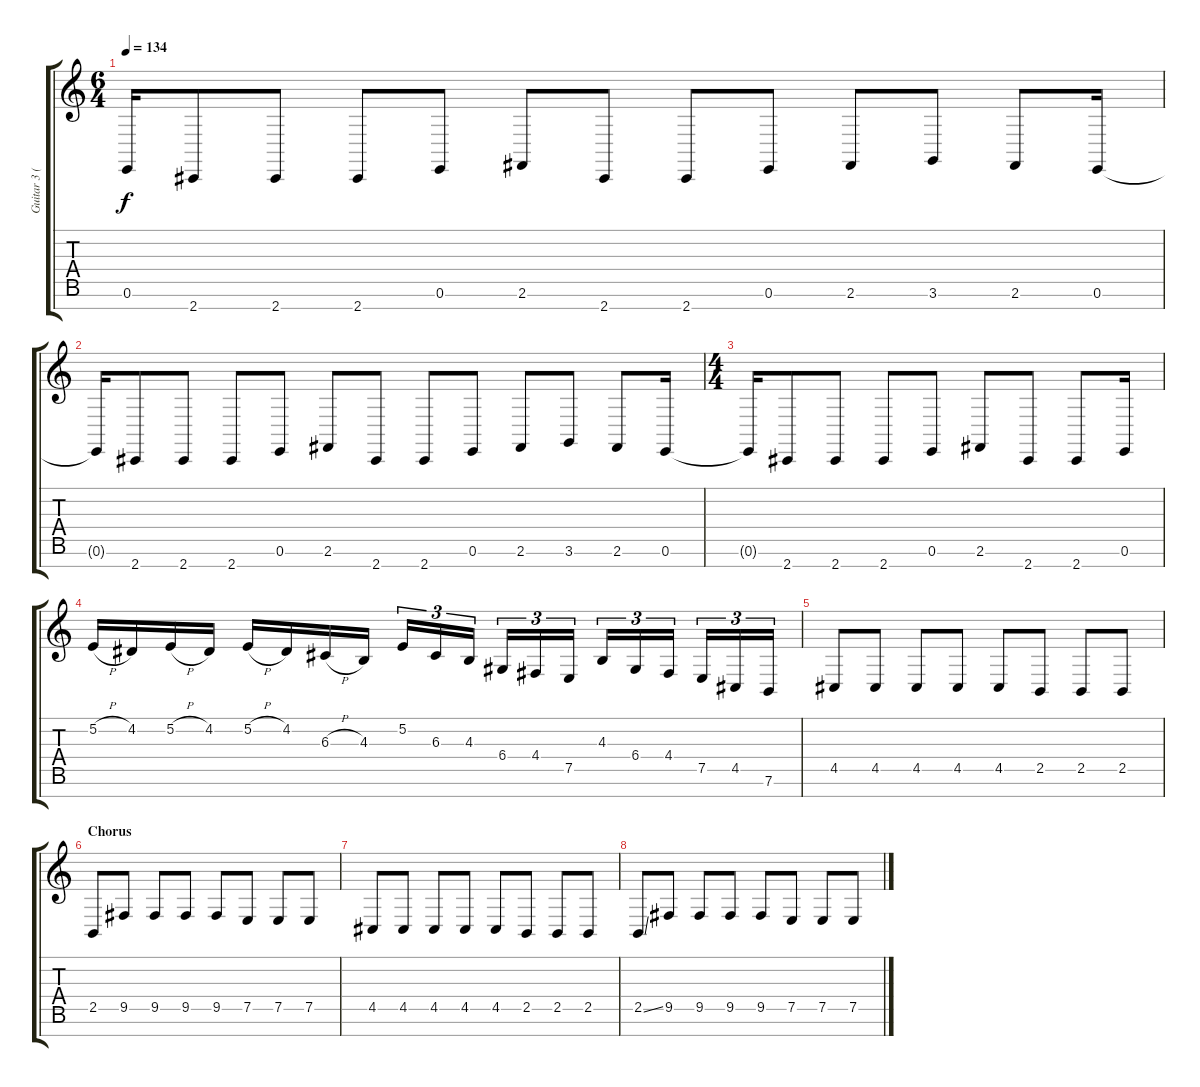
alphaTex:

\track ("Guitar 3 (Dbl)" "Guitar 3 (") {instrument lead2sawtooth}
\staff {score tabs}
\tuning (E4 B3 G3 D3 A2 E2 B1) {hide}
\ts (6 4)
\tempo 134
\clef g2
\ks c
0.6{t}.16{dy f} 2.7.8 2.7.8 2.7.8 0.6.8 2.6.8 2.7.8 2.7.8 0.6.8 2.6.8 3.6.8 2.6.8 0.6.16 |
0.6{t}.16 2.7.8 2.7.8 2.7.8 0.6.8 2.6.8 2.7.8 2.7.8 0.6.8 2.6.8 3.6.8 2.6.8 0.6.16 |
\ts (4 4)
0.6{t}.16 2.7.8 2.7.8 2.7.8 0.6.8 2.6.8 2.7.8 2.7.8 0.6.16 |
5.2{h}.16 4.2.16 5.2{h}.16 4.2.16 5.2{h}.16 4.2.16 6.3{h}.16 4.3.16 5.2.16{tu (3 2)} 6.3.16{tu (3 2)} 4.3.16{tu (3 2)} 6.4.16{tu (3 2)} 4.4.16{tu (3 2)} 7.5.16{tu (3 2)} 4.3.16{tu (3 2)} 6.4.16{tu (3 2)} 4.4.16{tu (3 2)} 7.5.16{tu (3 2)} 4.5.16{tu (3 2)} 7.6.16{tu (3 2)} |
4.5.8 4.5.8 4.5.8 4.5.8 4.5.8 2.5.8 2.5.8 2.5.8 |
\section ("" "Chorus")
2.5.8 9.5.8 9.5.8 9.5.8 9.5.8 7.5.8 7.5.8 7.5.8 |
4.5.8 4.5.8 4.5.8 4.5.8 4.5.8 2.5.8 2.5.8 2.5.8 |
2.5{ss}.8 9.5.8 9.5.8 9.5.8 9.5.8 7.5.8 7.5.8 7.5.8
